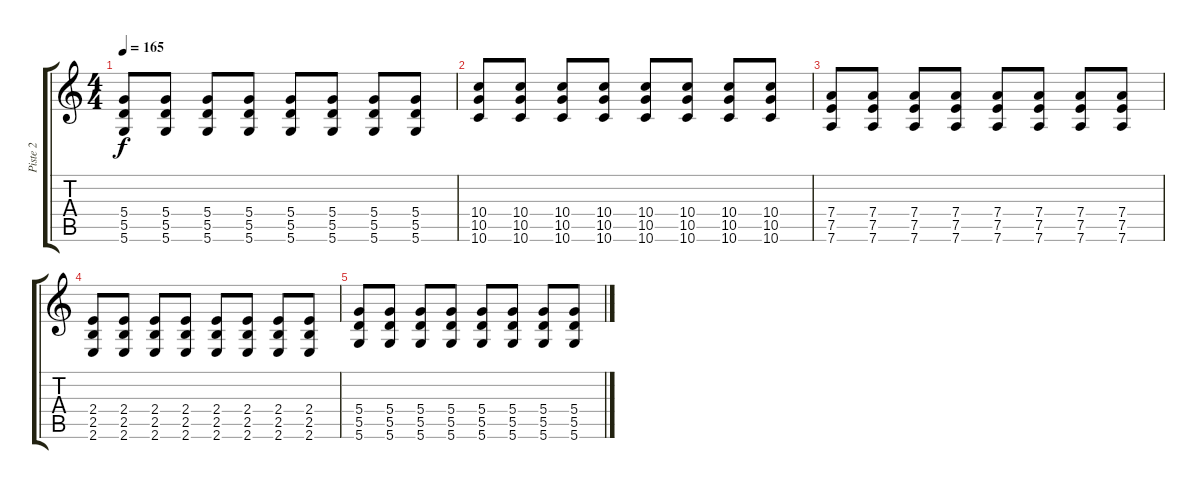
\track ("Piste 2" "Piste 2") {instrument overdrivenguitar}
\staff {score tabs}
\tuning (E4 B3 G3 D3 A2 D2) {hide}
\ts (4 4)
\tempo 165
\clef g2
\ks c
(5.4 5.5 5.6).8{dy f} (5.4 5.5 5.6).8 (5.4 5.5 5.6).8 (5.4 5.5 5.6).8 (5.4 5.5 5.6).8 (5.4 5.5 5.6).8 (5.4 5.5 5.6).8 (5.4 5.5 5.6).8 |
(10.4 10.5 10.6).8 (10.4 10.5 10.6).8 (10.4 10.5 10.6).8 (10.4 10.5 10.6).8 (10.4 10.5 10.6).8 (10.4 10.5 10.6).8 (10.4 10.5 10.6).8 (10.4 10.5 10.6).8 |
(7.4 7.5 7.6).8 (7.4 7.5 7.6).8 (7.4 7.5 7.6).8 (7.4 7.5 7.6).8 (7.4 7.5 7.6).8 (7.4 7.5 7.6).8 (7.4 7.5 7.6).8 (7.4 7.5 7.6).8 |
(2.4 2.5 2.6).8 (2.4 2.5 2.6).8 (2.4 2.5 2.6).8 (2.4 2.5 2.6).8 (2.4 2.5 2.6).8 (2.4 2.5 2.6).8 (2.4 2.5 2.6).8 (2.4 2.5 2.6).8 |
(5.4 5.5 5.6).8 (5.4 5.5 5.6).8 (5.4 5.5 5.6).8 (5.4 5.5 5.6).8 (5.4 5.5 5.6).8 (5.4 5.5 5.6).8 (5.4 5.5 5.6).8 (5.4 5.5 5.6).8
